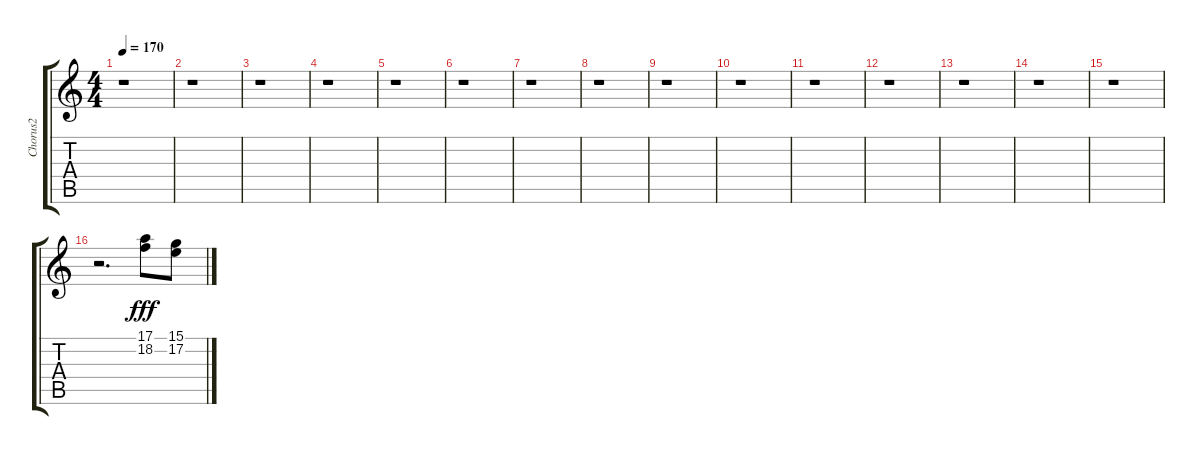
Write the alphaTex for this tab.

\track ("Chorus2" "Chorus2") {instrument choiraahs}
\staff {score tabs}
\tuning (E4 B3 G3 D3 A2 E2) {hide}
\ts (4 4)
\tempo 170
\clef g2
\ks c
r.1{dy fff} |
r.1 |
r.1 |
r.1 |
r.1 |
r.1 |
r.1 |
r.1 |
r.1 |
r.1 |
r.1 |
r.1 |
r.1 |
r.1 |
r.1 |
r.2{d} (17.1 18.2).8 (15.1 17.2).8
